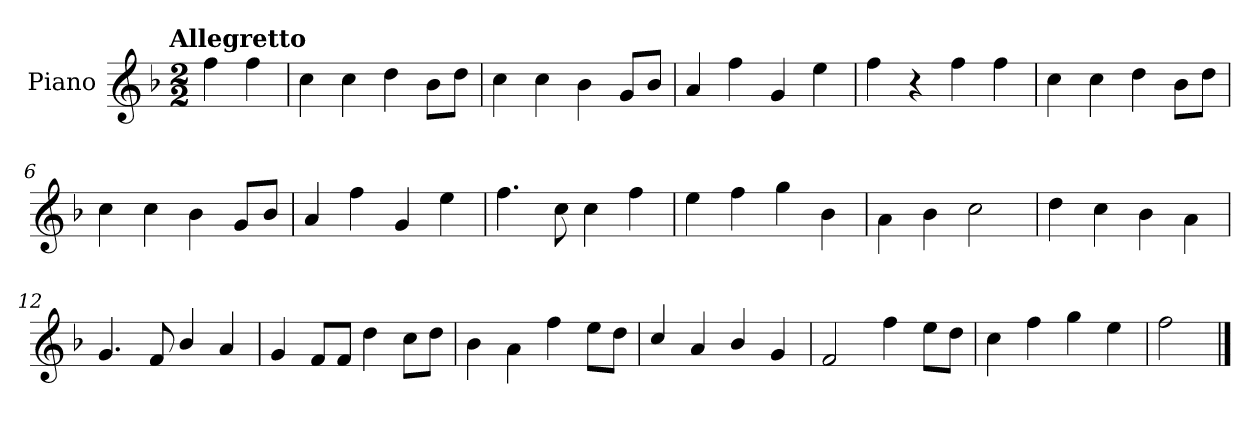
**kern
*part1
*staff1
*I"Piano
*I'Pno.
*clefG2
*k[b-]
!!LO:TX:omd:t=Allegretto
*M2/2
*MM116
=
4ff\
4ff\
=1
4cc\
4cc\
4dd\
8b-\L
8dd\J
=2
4cc\
4cc\
4b-\
8g/L
8b-/J
=3
4a/
4ff\
4g/
4ee\
=4
4ff\
4r
4ff\
4ff\
!!LO:LB:g=z
=5
4cc\
4cc\
4dd\
8b-\L
8dd\J
=6
4cc\
4cc\
4b-\
8g/L
8b-/J
=7
4a/
4ff\
4g/
4ee\
=8
4.ff\
8cc\
4cc\
4ff\
=9
4ee\
4ff\
4gg\
4b-\
!!LO:LB:g=z
=10
4a\
4b-\
2cc\
=11
4dd\
4cc\
4b-\
4a\
=12
4.g/
8f/
4b-/
4a/
=13
4g/
8f/L
8f/J
4dd\
8cc\L
8dd\J
=14
4b-\
4a\
4ff\
8ee\L
8dd\J
!!LO:LB:g=z
=15
4cc/
4a/
4b-/
4g/
=16
2f/
4ff\
8ee\L
8dd\J
=17
4cc\
4ff\
4gg\
4ee\
=18
2ff\
==
*-
